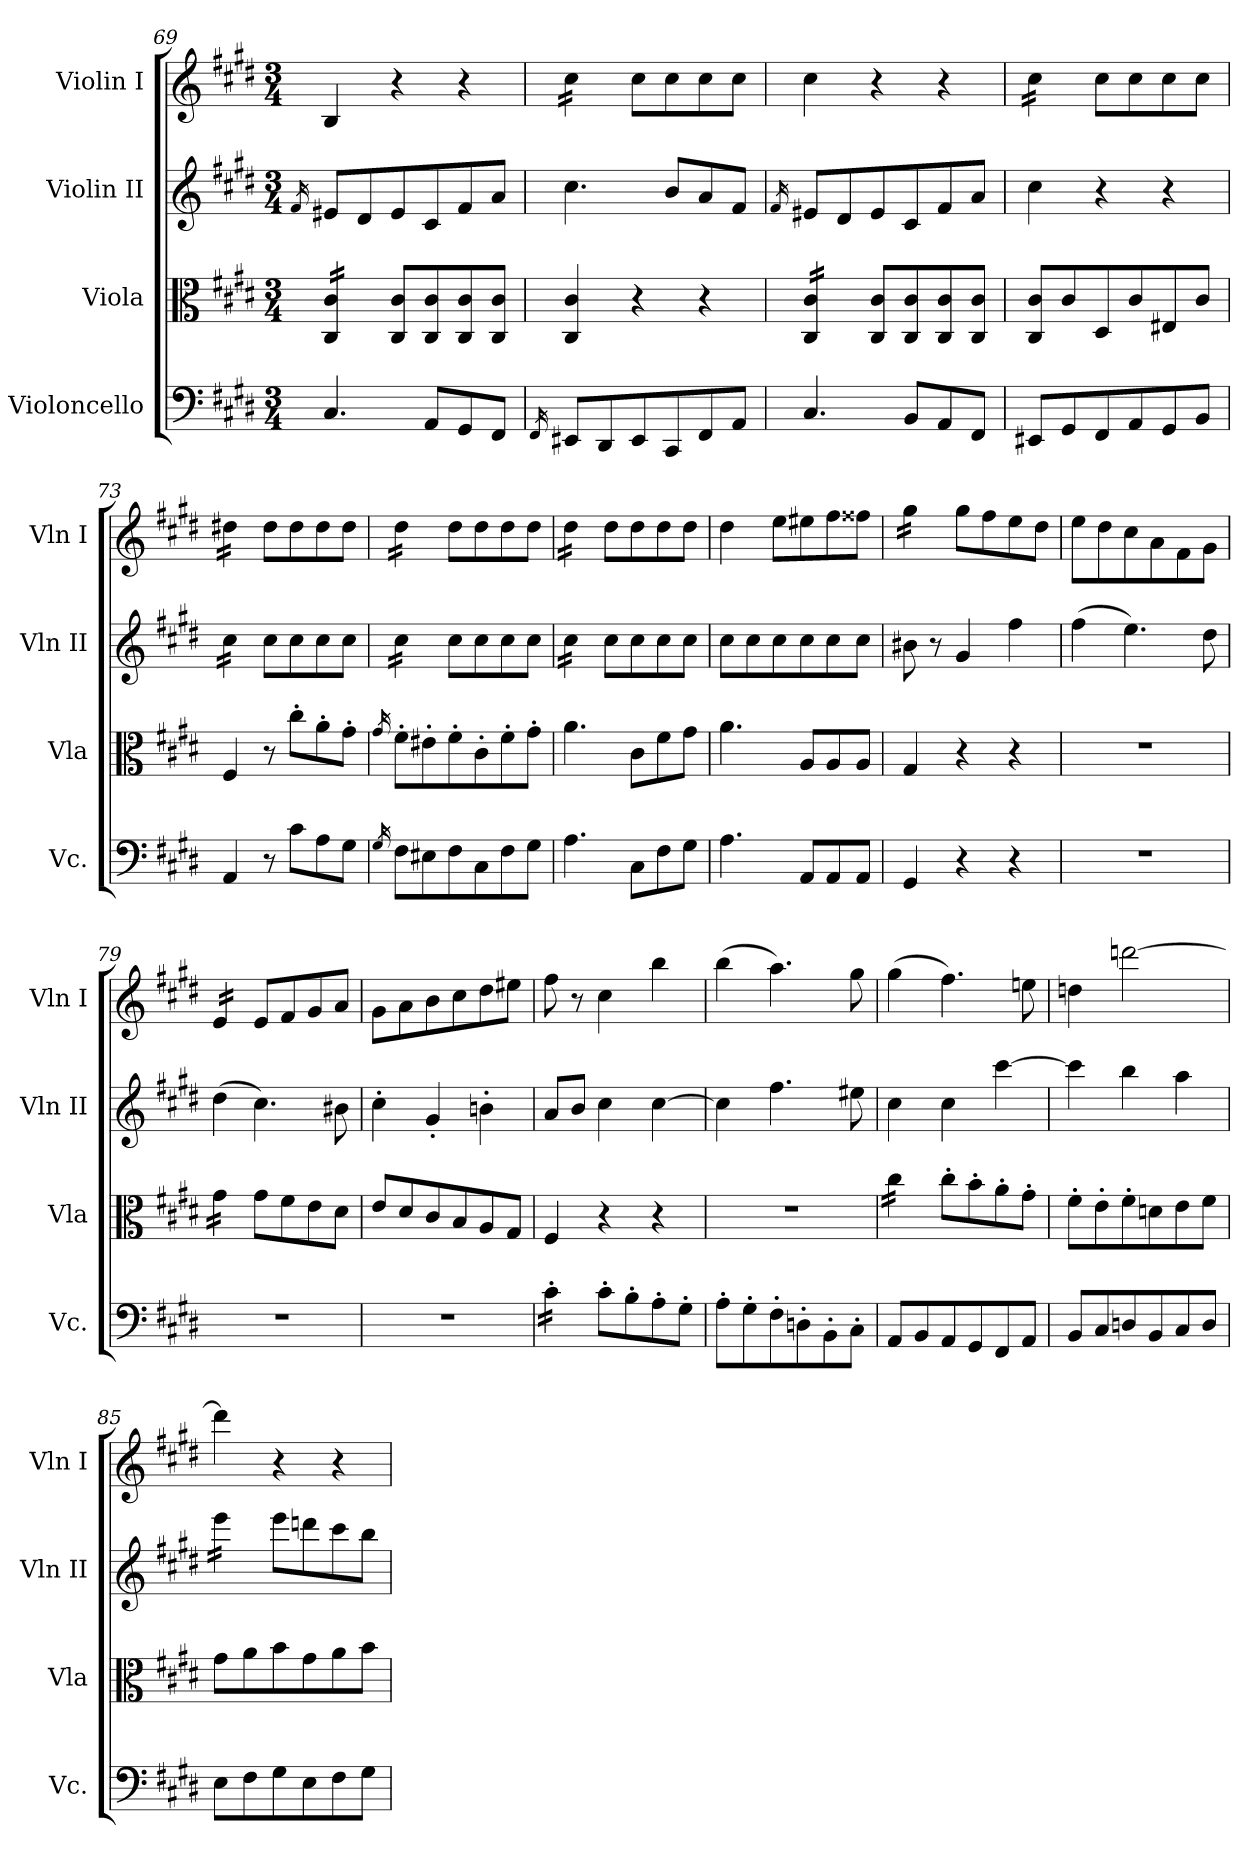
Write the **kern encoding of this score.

**kern	**kern	**kern	**kern
*part4	*part3	*part2	*part1
*staff4	*staff3	*staff2	*staff1
*I"Violoncello	*I"Viola	*I"Violin II	*I"Violin I
*I'Vc.	*I'Vla	*I'Vln II	*I'Vln I
!!LO:LB:g=z
*clefF4	*clefC3	*clefG2	*clefG2
*k[f#c#g#d#]	*k[f#c#g#d#]	*k[f#c#g#d#]	*k[f#c#g#d#]
*M3/4	*M3/4	*M3/4	*M3/4
=69	=69	=69	=69
.	.	16qf#/	.
*	*tremolo	*	*
4.C#/	16C#/ 16c#/LL	8e#X/L	4B/
.	16C#/ 16c#/	.	.
.	16C#/ 16c#/	8d#/	.
.	16C#/ 16c#/JJ	.	.
*	*Xtremolo	*	*
.	8C#/ 8c#/L	8e#/	4r
8AA/L	8C#/ 8c#/	8c#/	.
8GG#/	8C#/ 8c#/	8f#/	4r
8FF#/J	8C#/ 8c#/J	8a/J	.
=70	=70	=70	=70
16qFF#/	.	.	.
*	*	*	*tremolo
8EE#X/L	4C#/ 4c#/	4.cc#\	16cc#\LL
.	.	.	16cc#\
8DD#/	.	.	16cc#\
.	.	.	16cc#\JJ
*	*	*	*Xtremolo
8EE#/	4r	.	8cc#\L
8CC#/	.	8b/L	8cc#\
8FF#/	4r	8a/	8cc#\
8AA/J	.	8f#/J	8cc#\J
=71	=71	=71	=71
.	.	16qf#/	.
*	*tremolo	*	*
4.C#/	16C#/ 16c#/LL	8e#X/L	4cc#\
.	16C#/ 16c#/	.	.
.	16C#/ 16c#/	8d#/	.
.	16C#/ 16c#/JJ	.	.
*	*Xtremolo	*	*
.	8C#/ 8c#/L	8e#/	4r
8BB/L	8C#/ 8c#/	8c#/	.
8AA/	8C#/ 8c#/	8f#/	4r
8FF#/J	8C#/ 8c#/J	8a/J	.
=72	=72	=72	=72
*	*	*	*tremolo
8EE#X/L	8C#/ 8c#/L	4cc#\	16cc#\LL
.	.	.	16cc#\
8GG#/	8c#/	.	16cc#\
.	.	.	16cc#\JJ
*	*	*	*Xtremolo
8FF#/	8D#/	4r	8cc#\L
8AA/	8c#/	.	8cc#\
8GG#/	8E#X/	4r	8cc#\
8BB/J	8c#/J	.	8cc#\J
=73	=73	=73	=73
*	*	*tremolo	*
*	*	*	*tremolo
4AA/	4F#/	16cc#\LL	16dd#X\LL
.	.	16cc#\	16dd#X\
.	.	16cc#\	16dd#X\
.	.	16cc#\JJ	16dd#X\JJ
*	*	*	*Xtremolo
*	*	*Xtremolo	*
8r	8r	8cc#\L	8dd#\L
8c#\L	8cc#'\L	8cc#\	8dd#\
8A\	8a'\	8cc#\	8dd#\
8G#\J	8g#'\J	8cc#\J	8dd#\J
=74	=74	=74	=74
16qG#/	16qg#/	.	.
*	*	*tremolo	*
*	*	*	*tremolo
8F#\L	8f#'\L	16cc#\LL	16dd#\LL
.	.	16cc#\	16dd#\
8E#X\	8e#X'\	16cc#\	16dd#\
.	.	16cc#\JJ	16dd#\JJ
*	*	*	*Xtremolo
*	*	*Xtremolo	*
8F#\	8f#'\	8cc#\L	8dd#\L
8C#\	8c#'\	8cc#\	8dd#\
8F#\	8f#'\	8cc#\	8dd#\
8G#\J	8g#'\J	8cc#\J	8dd#\J
=75	=75	=75	=75
*	*	*tremolo	*
*	*	*	*tremolo
4.A\	4.a\	16cc#\LL	16dd#\LL
.	.	16cc#\	16dd#\
.	.	16cc#\	16dd#\
.	.	16cc#\JJ	16dd#\JJ
*	*	*	*Xtremolo
*	*	*Xtremolo	*
.	.	8cc#\L	8dd#\L
8C#\L	8c#\L	8cc#\	8dd#\
8F#\	8f#\	8cc#\	8dd#\
8G#\J	8g#\J	8cc#\J	8dd#\J
=76	=76	=76	=76
4.A\	4.a\	8cc#\L	4dd#\
.	.	8cc#\	.
.	.	8cc#\	8ee\L
8AA/L	8A/L	8cc#\	8ee#X\
8AA/	8A/	8cc#\	8ff#\
8AA/J	8A/J	8cc#\J	8ff##X\J
=77	=77	=77	=77
*	*	*	*tremolo
4GG#/	4G#/	8b#X\	16gg#\LL
.	.	.	16gg#\
.	.	8r	16gg#\
.	.	.	16gg#\JJ
*	*	*	*Xtremolo
4r	4r	4g#/	8gg#\L
.	.	.	8ff#\
4r	4r	4ff#\	8ee\
.	.	.	8dd#\J
!!LO:LB:g=z
=78	=78	=78	=78
2.r	2.r	(4ff#\	8ee\L
.	.	.	8dd#\
.	.	4.ee\)	8cc#\
.	.	.	8a\
.	.	.	8f#\
.	.	8dd#\	8g#\J
!!LO:LB:g=z
=79	=79	=79	=79
*	*tremolo	*	*
*	*	*	*tremolo
2.r	16g#\LL	(4dd#\	16e/LL
.	16g#\	.	16e/
.	16g#\	.	16e/
.	16g#\JJ	.	16e/JJ
*	*	*	*Xtremolo
*	*Xtremolo	*	*
.	8g#\L	4.cc#\)	8e/L
.	8f#\	.	8f#/
.	8e\	.	8g#/
.	8d#\J	8b#X\	8a/J
=80	=80	=80	=80
2.r	8e/L	4cc#'\	8g#\L
.	8d#/	.	8a\
.	8c#/	4g#'/	8b\
.	8B/	.	8cc#\
.	8A/	4bn'\	8dd#\
.	8G#/J	.	8ee#X\J
=81	=81	=81	=81
*tremolo	*	*	*
16c#'\LL	4F#/	8a/L	8ff#\
16c#'\	.	.	.
16c#'\	.	8b/J	8r
16c#'\JJ	.	.	.
*Xtremolo	*	*	*
8c#'\L	4r	4cc#\	4cc#\
8B'\	.	.	.
8A'\	4r	[4cc#\	4bb\
8G#'\J	.	.	.
=82	=82	=82	=82
8A'\L	2.r	4cc#\]	(4bb\
8G#'\	.	.	.
8F#'\	.	4.ff#\	4.aa\)
8Dn'\	.	.	.
8BB'\	.	.	.
8C#'\J	.	8ee#X\	8gg#\
=83	=83	=83	=83
*	*tremolo	*	*
8AA/L	16cc#\LL	4cc#\	(4gg#\
.	16cc#\	.	.
8BB/	16cc#\	.	.
.	16cc#\JJ	.	.
*	*Xtremolo	*	*
8AA/	8cc#'\L	4cc#\	4.ff#\)
8GG#/	8b'\	.	.
8FF#/	8a'\	[4ccc#\	.
8AA/J	8g#'\J	.	8een\
=84	=84	=84	=84
8BB/L	8f#'\L	4ccc#\]	4ddn\
8C#/	8e'\	.	.
8Dn/	8f#'\	4bb\	[2dddn\
8BB/	8dn\	.	.
8C#/	8e\	4aa\	.
8D/J	8f#\J	.	.
=85	=85	=85	=85
*	*	*tremolo	*
8E\L	8g#\L	16eee\LL	4ddd\]
.	.	16eee\	.
8F#\	8a\	16eee\	.
.	.	16eee\JJ	.
*	*	*Xtremolo	*
8G#\	8b\	8eee\L	4r
8E\	8g#\	8dddn\	.
8F#\	8a\	8ccc#\	4r
8G#\J	8b\J	8bb\J	.
=	=	=	=
*-	*-	*-	*-
